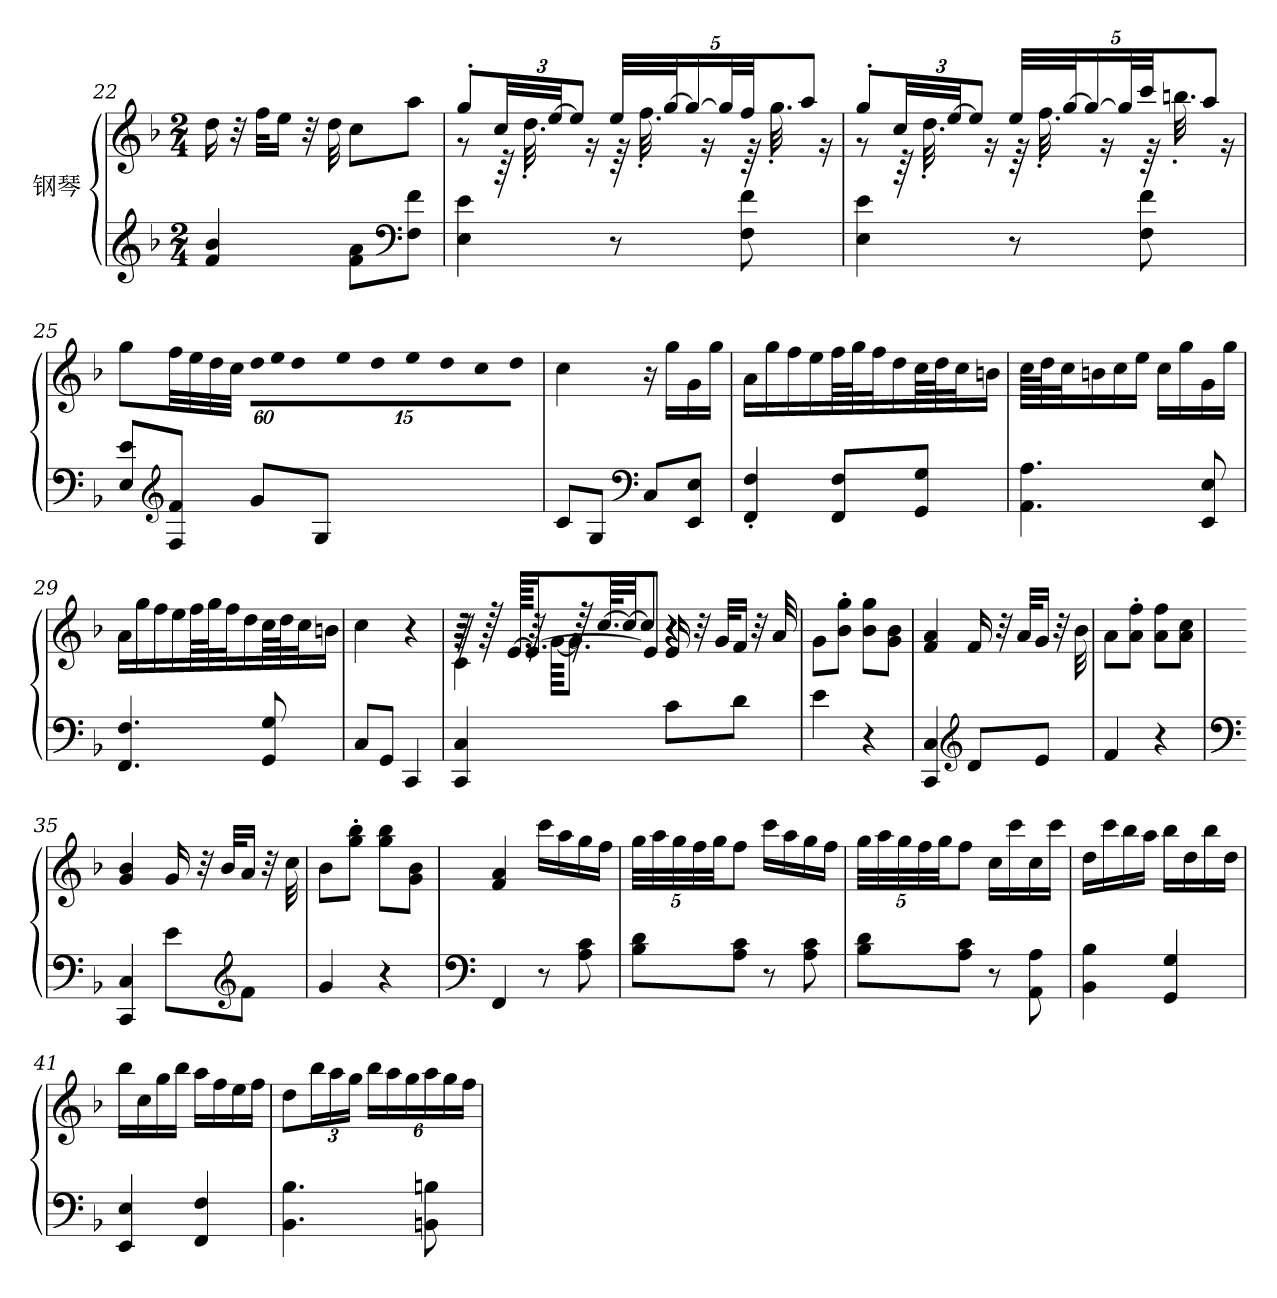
**kern	**kern
*part2	*part1
*staff2	*staff1
*I"钢琴	*I"钢琴
*clefG2	*clefG2
*k[b-]	*k[b-]
*M2/4	*M2/4
=22	=22
4f/ 4b-/	16dd\
.	32r
.	32ff\KLL
.	16ee\JJ
.	32r
.	32dd\
8f\ 8a\L	8cc\L
*clefF4	*
8F\ 8f\J	8aa\J
!!LO:LB:g=z
=23	=23
*	*^
4E\ 4e\	8gg'/L	8r
*	*Xbrackettup	*
.	48cc/LL	64r
.	.	32.dd'\
.	[48ee/JJ	.
.	12ee/J]	.
.	.	16r
8r	40ee/LLL	64r
.	.	32.ff'\
.	[40gg/J	.
.	20gg/_	.
.	.	16r
.	40gg/L]	.
8F\ 8f\	40ff/JJ	64r
.	.	32.gg'\
.	10aa/J	.
.	.	16r
=24	=24	=24
4E\ 4e\	8gg'/L	8r
.	48cc/LL	64r
.	.	32.dd'\
.	[48ee/JJ	.
.	12ee/J]	.
.	.	16r
8r	40ee/LLL	64r
.	.	32.ff'\
.	[40gg/J	.
.	20gg/_	.
.	.	16r
.	40gg/L]	.
8F\ 8f\	40ccc/JJ	64r
.	.	32.bbn'\
.	10aa/J	.
.	.	16r
*	*v	*v
!!LO:LB:g=z
=25	=25
8E/ 8e/L	8gg\L
*clefG2	*
8F/ 8f/J	32ff\LL
.	32ee\
.	32dd\
.	32cc\JJJ
!	!LO:N:vis=32
8g/L	1920%53dd\LLL
!	!LO:N:vis=32
.	1920%53ee\
.	1920ryy
!	!LO:N:vis=32
.	1920%53dd\
!	!LO:N:vis=32
.	1920%53ee\
!	!LO:N:vis=32
.	1920%53dd\
8G/J	.
.	1920ryy
!	!LO:N:vis=32
.	1920%53ee\
!	!LO:N:vis=32
.	1920%53dd\
!	!LO:N:vis=32
.	1920%53cc\
.	1920ryy
!	!LO:N:vis=32
.	1920%53dd\JJJ
=26	=26
8c/L	4cc\
8G/J	.
*clefF4	*
8C/L	16r
.	16gg\LL
8EE/ 8E/J	16g\
.	16gg\JJ
=27	=27
4FF/' 4F/'	16a\LL
.	16gg\
.	16ff\
.	16ee\
8FF/ 8F/L	64ff\LL
.	64gg\J
.	32ff\J
.	16dd\
8GG/ 8G/J	64cc\LL
.	64dd\J
.	32cc\J
.	16bn\JJ
!!LO:LB:g=z
=28	=28
4.AA\ 4.A\	64cc\LLLL
.	64dd\J
.	32cc\J
.	16bn\
.	16cc\
.	16ee\JJ
.	16cc\LL
.	16gg\
8EE/ 8E/	16g\
.	16gg\JJ
=29	=29
4.FF/ 4.F/	16a\LL
.	16gg\
.	16ff\
.	16ee\
.	64ff\LL
.	64gg\J
.	32ff\J
.	16dd\
8GG/ 8G/	64cc\LL
.	64dd\J
.	32cc\J
.	16bn\JJ
=30	=30
8C/L	4cc\
8GG/J	.
4CC/	4r
!!LO:LB:g=z
=31	=31
*	*^
*	*	*^
*	*	*	*^
4CC/ 4C/	16r	32r	64r	4c\
.	.	.	128r	.
.	.	.	[128e/KKKLL	.
.	.	64r	16.e/J_	.
.	.	[64g\KKKL	.	.
.	128r	8.g\J]	.	.
.	[64.cc/KLLL	.	.	.
.	32cc/JJ_	.	.	.
.	8cc/J]	.	8e/J]	.
8c\L	16e/	4r	4r	4r
.	32r	.	.	.
.	32g/KLL	.	.	.
8d\J	16f/JJ	.	.	.
.	32r	.	.	.
.	32a/	.	.	.
*	*v	*v	*v	*v
=32	=32
4e\	8g\L
.	8b-\' 8gg\'J
4r	8b-\ 8gg\L
.	8g\ 8b-\J
=33	=33
4CC/ 4C/	4f/ 4a/
*clefG2	*
8d/L	16f/
.	32r
.	32a/KLL
8e/J	16g/JJ
.	32r
.	32b-\
=34	=34
4f/	8a\L
.	8a\' 8ff\'J
4r	8a\ 8ff\L
.	8a\ 8cc\J
!!LO:LB:g=z
=35	=35
*clefF4	*
4CC/ 4C/	4g/ 4b-/
8e\L	16g/
.	32r
.	32b-/KLL
*clefG2	*
8f\J	16a/JJ
.	32r
.	32cc\
=36	=36
4g/	8b-\L
.	8gg\' 8bb-\'J
4r	8gg\ 8bb-\L
.	8g\ 8b-\J
=37	=37
*clefF4	*
4FF/	4f/ 4a/
8r	16ccc\LL
.	16aa\
8A\ 8c\	16gg\
.	16ff\JJ
=38	=38
8B-\ 8d\L	40gg\LLL
.	40aa\
.	40gg\
.	40ff\
.	40gg\JJ
8A\ 8c\J	8ff\J
8r	16ccc\LL
.	16aa\
8A\ 8c\	16gg\
.	16ff\JJ
=39	=39
8B-\ 8d\L	40gg\LLL
.	40aa\
.	40gg\
.	40ff\
.	40gg\JJ
8A\ 8c\J	8ff\J
8r	16cc\LL
.	16ccc\
8AA\ 8A\	16cc\
.	16ccc\JJ
!!LO:PB:g=z
=40	=40
4BB-\ 4B-\	16dd\LL
.	16ccc\
.	16bb-\
.	16aa\JJ
4GG/ 4G/	16bb-\LL
.	16dd\
.	16bb-\
.	16dd\JJ
=41	=41
4EE/ 4E/	16bb-\LL
.	16cc\
.	16gg\
.	16bb-\JJ
4FF/ 4F/	16aa\LL
.	16ff\
.	16ee\
.	16ff\JJ
=42	=42
4.BB-\ 4.B-\	8dd\L
.	24bb-\L
.	24aa\
.	24gg\JJ
.	24bb-\LL
.	24aa\
.	24gg\
8BBn\ 8Bn\	24aa\
.	24gg\
.	24ff\JJ
=	=
*-	*-
